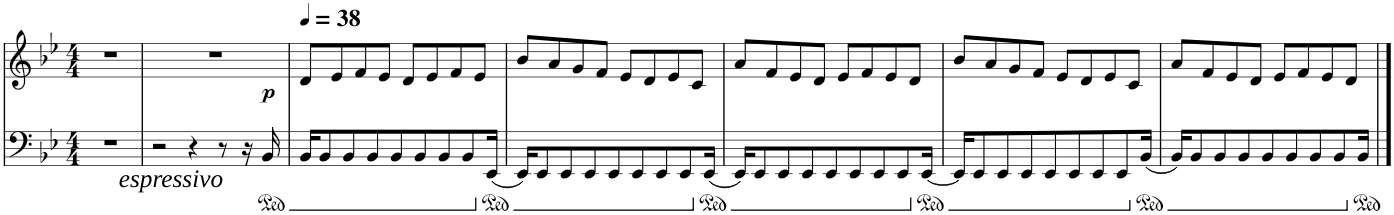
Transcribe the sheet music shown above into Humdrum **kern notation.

**kern	**kern	**dynam
*part1	*part1	*part1
*staff2	*staff1	*staff1/2
*I"Piano	*	*
*I'Pno	*	*
*clefF4	*clefG2	*
*k[b-e-]	*k[b-e-]	*
*M4/4	*M4/4	*
=1	=1	=1
1r	1r	.
=2	=2	=2
*	*^	*
2r	1r	2...ryy	.
4r	.	.	.
8r	.	.	.
16r	.	.	.
!	!	!	!LO:DY:b=2
!	!	!	!LO:DY:n=1:b
16BB-/	.	16ryy	other-dynamics p
*	*v	*v	*
=3	=3	=3
*	*MM38	*
16BB-/KL	8d/L	.
8BB-/	.	.
.	8e-/	.
8BB-/	.	.
.	8f/	.
8BB-/	.	.
.	8e-/J	.
8BB-/	.	.
.	8d/L	.
8BB-/	.	.
.	8e-/	.
8BB-/	.	.
.	8f/	.
8BB-/	.	.
.	8e-/J	.
16EE-/Jk	.	.
=4	=4	=4
16EE-/KL	8b-/L	.
8EE-/	.	.
.	8a/	.
8EE-/	.	.
.	8g/	.
8EE-/	.	.
.	8f/J	.
8EE-/	.	.
.	8e-/L	.
8EE-/	.	.
.	8d/	.
8EE-/	.	.
.	8e-/	.
8EE-/	.	.
.	8c/J	.
16EE-/Jk	.	.
=5	=5	=5
16EE-/KL	8a/L	.
8EE-/	.	.
.	8f/	.
8EE-/	.	.
.	8e-/	.
8EE-/	.	.
.	8d/J	.
8EE-/	.	.
.	8e-/L	.
8EE-/	.	.
.	8f/	.
8EE-/	.	.
.	8e-/	.
8EE-/	.	.
.	8d/J	.
[16EE-/Jk	.	.
=6	=6	=6
16EE-/KL]	8b-/L	.
8EE-/	.	.
.	8a/	.
8EE-/	.	.
.	8g/	.
8EE-/	.	.
.	8f/J	.
8EE-/	.	.
.	8e-/L	.
8EE-/	.	.
.	8d/	.
8EE-/	.	.
.	8e-/	.
8EE-/	.	.
.	8c/J	.
16BB-/Jk	.	.
=7	=7	=7
16BB-/KL	8a/L	.
8BB-/	.	.
.	8f/	.
8BB-/	.	.
.	8e-/	.
8BB-/	.	.
.	8d/J	.
8BB-/	.	.
.	8e-/L	.
8BB-/	.	.
.	8f/	.
8BB-/	.	.
.	8e-/	.
8BB-/	.	.
.	8d/J	.
16BB-/Jk	.	.
==	==	==
*-	*-	*-
